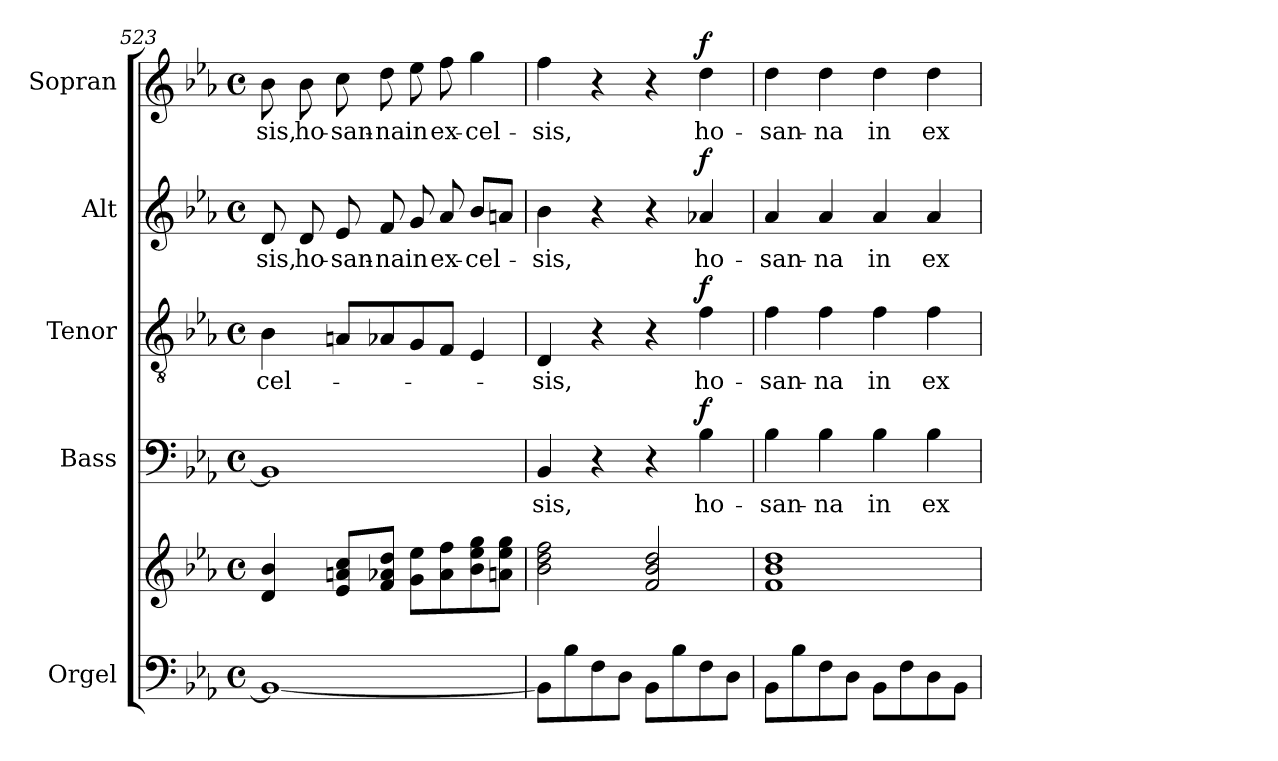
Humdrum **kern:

**kern	**kern	**kern	**text	**dynam	**kern	**text	**dynam	**kern	**text	**dynam	**kern	**text	**dynam
*part5	*part5	*part4	*part4	*part4	*part3	*part3	*part3	*part2	*part2	*part2	*part1	*part1	*part1
*staff6	*staff5	*staff4	*staff4	*staff4	*staff3	*staff3	*staff3	*staff2	*staff2	*staff2	*staff1	*staff1	*staff1
*I"Orgel	*	*I"Bass	*	*	*I"Tenor	*	*	*I"Alt	*	*	*I"Sopran	*	*
*I'Org.	*	*I'B.	*	*	*I'T.	*	*	*I'A.	*	*	*I'S.	*	*
*clefF4	*clefG2	*clefF4	*	*	*clefGv2	*	*	*clefG2	*	*	*clefG2	*	*
*k[b-e-a-]	*k[b-e-a-]	*k[b-e-a-]	*	*	*k[b-e-a-]	*	*	*k[b-e-a-]	*	*	*k[b-e-a-]	*	*
*E-:	*E-:	*E-:	*	*	*E-:	*	*	*E-:	*	*	*E-:	*	*
*M4/4	*M4/4	*M4/4	*	*	*M4/4	*	*	*M4/4	*	*	*M4/4	*	*
*met(c)	*met(c)	*met(c)	*	*	*met(c)	*	*	*met(c)	*	*	*met(c)	*	*
=523	=523	=523	=523	=523	=523	=523	=523	=523	=523	=523	=523	=523	=523
!	!	!	!	!	!	!LO:LY:b	!	!	!LO:LY:b	!	!	!LO:LY:b	!
1BB-_	4d/ 4b-/	1BB-]	.	.	4B-\	-cel-	.	8d/	-sis,	.	8b-\	-sis,	.
!	!	!	!	!	!	!	!	!	!LO:LY:b	!	!	!LO:LY:b	!
.	.	.	.	.	.	.	.	8d/	ho-	.	8b-\	ho-	.
!	!	!	!	!	!	!	!	!	!LO:LY:b	!	!	!LO:LY:b	!
.	8e-/ 8an/ 8cc/L	.	.	.	8An/L	.	.	8e-/	-san-	.	8cc\	-san-	.
!	!	!	!	!	!	!	!	!	!LO:LY:b	!	!	!LO:LY:b	!
.	8f/ 8a-X/ 8dd/J	.	.	.	8A-X/	.	.	8f/	-na	.	8dd\	-na	.
!	!	!	!	!	!	!	!	!	!LO:LY:b	!	!	!LO:LY:b	!
.	8g\ 8ee-\L	.	.	.	8G/	.	.	8g/	in	.	8ee-\	in	.
!	!	!	!	!	!	!	!	!	!LO:LY:b	!	!	!LO:LY:b	!
.	8a-\ 8ff\	.	.	.	8F/J	.	.	8a-/	ex-	.	8ff\	ex-	.
!	!	!	!	!	!	!	!	!	!LO:LY:b	!	!	!LO:LY:b	!
.	8b-\ 8ee-\ 8gg\	.	.	.	4E-/	.	.	8b-/L	-cel-	.	4gg\	-cel-	.
.	8an\ 8ee-\ 8gg\J	.	.	.	.	.	.	8an/J	.	.	.	.	.
!!LO:LB:g=z
=524	=524	=524	=524	=524	=524	=524	=524	=524	=524	=524	=524	=524	=524
!	!	!	!LO:LY:b	!	!	!LO:LY:b	!	!	!LO:LY:b	!	!	!LO:LY:b	!
8BB-\L]	2b-\ 2dd\ 2ff\	4BB-/	-sis,	.	4D/	-sis,	.	4b-\	-sis,	.	4ff\	-sis,	.
8B-\	.	.	.	.	.	.	.	.	.	.	.	.	.
8F\	.	4r	.	.	4r	.	.	4r	.	.	4r	.	.
8D\J	.	.	.	.	.	.	.	.	.	.	.	.	.
8BB-\L	2f/ 2b-/ 2dd/	4r	.	.	4r	.	.	4r	.	.	4r	.	.
8B-\	.	.	.	.	.	.	.	.	.	.	.	.	.
!	!	!	!LO:LY:b	!LO:DY:a	!	!LO:LY:b	!LO:DY:a	!	!LO:LY:b	!LO:DY:a	!	!LO:LY:b	!LO:DY:a
8F\	.	4B-\	ho-	f	4f\	ho-	f	4a-X/	ho-	f	4dd\	ho-	f
8D\J	.	.	.	.	.	.	.	.	.	.	.	.	.
=525	=525	=525	=525	=525	=525	=525	=525	=525	=525	=525	=525	=525	=525
!	!	!	!LO:LY:b	!	!	!LO:LY:b	!	!	!LO:LY:b	!	!	!LO:LY:b	!
8BB-\L	1f 1b- 1dd	4B-\	-san-	.	4f\	-san-	.	4a-/	-san-	.	4dd\	-san-	.
8B-\	.	.	.	.	.	.	.	.	.	.	.	.	.
!	!	!	!LO:LY:b	!	!	!LO:LY:b	!	!	!LO:LY:b	!	!	!LO:LY:b	!
8F\	.	4B-\	-na	.	4f\	-na	.	4a-/	-na	.	4dd\	-na	.
8D\J	.	.	.	.	.	.	.	.	.	.	.	.	.
!	!	!	!LO:LY:b	!	!	!LO:LY:b	!	!	!LO:LY:b	!	!	!LO:LY:b	!
8BB-\L	.	4B-\	in	.	4f\	in	.	4a-/	in	.	4dd\	in	.
8F\	.	.	.	.	.	.	.	.	.	.	.	.	.
!	!	!	!LO:LY:b	!	!	!LO:LY:b	!	!	!LO:LY:b	!	!	!LO:LY:b	!
8D\	.	4B-\	ex-	.	4f\	ex-	.	4a-/	ex-	.	4dd\	ex-	.
8BB-\J	.	.	.	.	.	.	.	.	.	.	.	.	.
=	=	=	=	=	=	=	=	=	=	=	=	=	=
*-	*-	*-	*-	*-	*-	*-	*-	*-	*-	*-	*-	*-	*-
